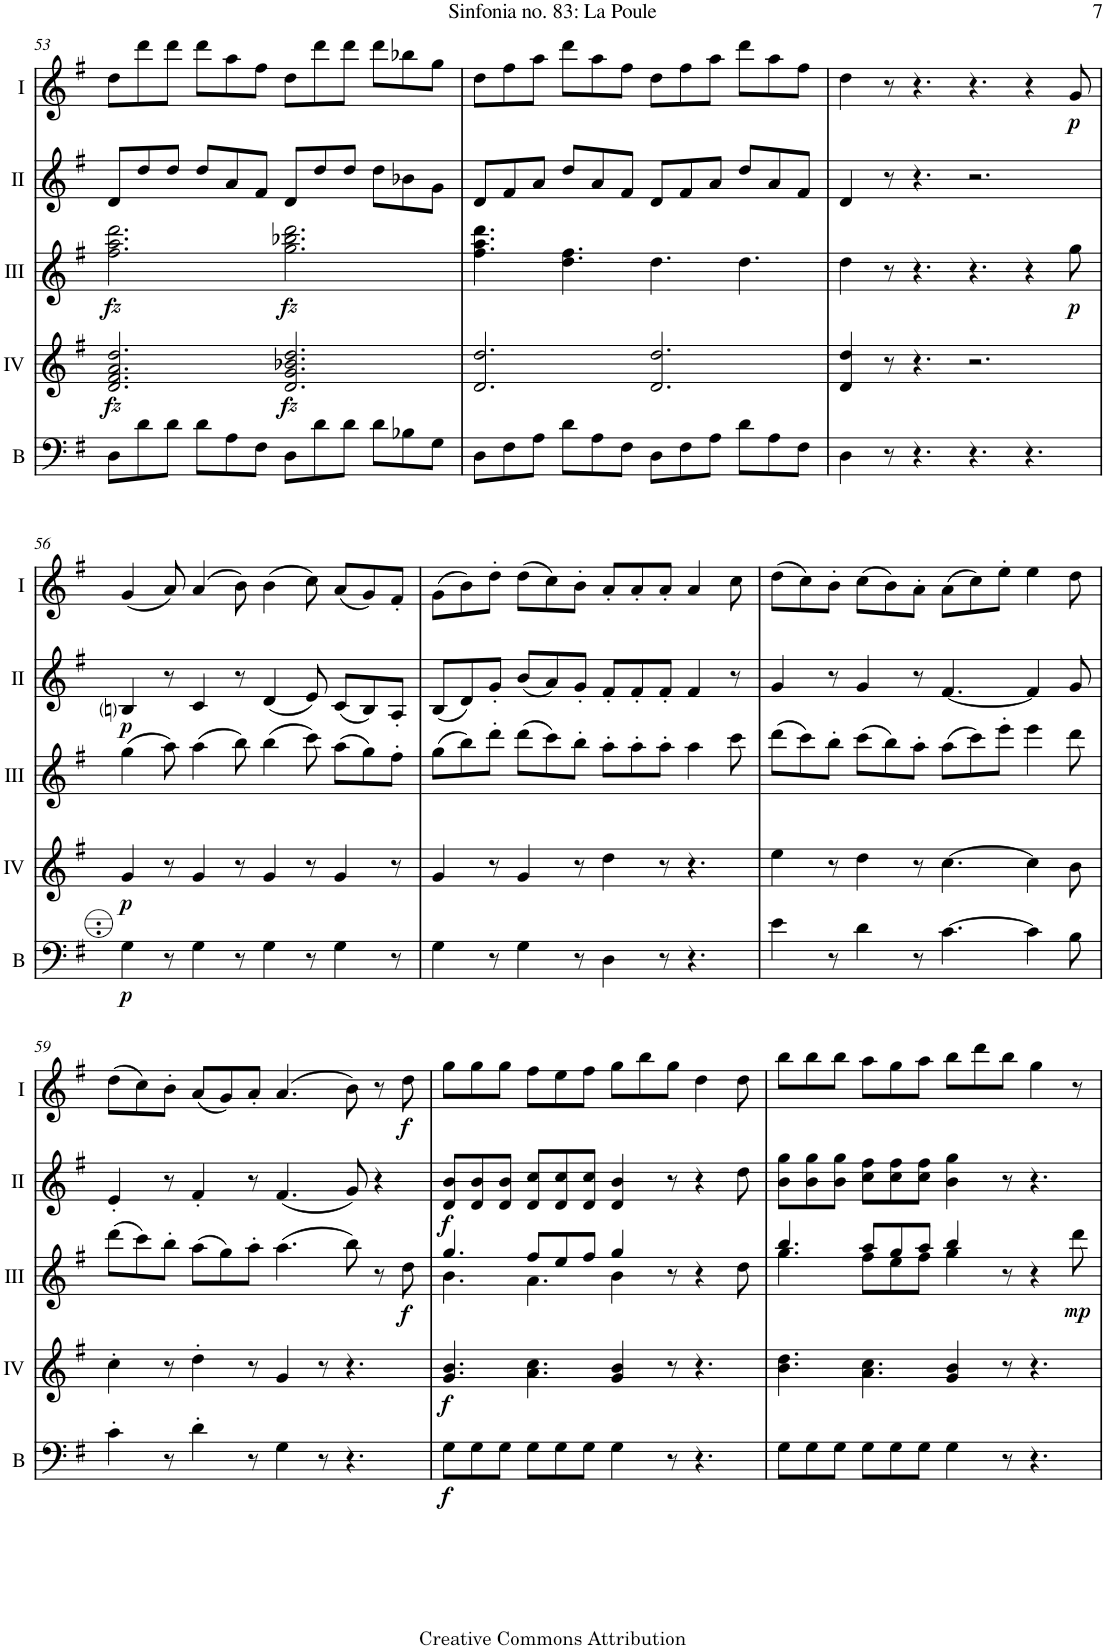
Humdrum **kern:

**kern	**dynam	**kern	**dynam	**kern	**dynam	**kern	**dynam	**kern	**dynam
*part5	*part5	*part4	*part4	*part3	*part3	*part2	*part2	*part1	*part1
*staff5	*staff5	*staff4	*staff4	*staff3	*staff3	*staff2	*staff2	*staff1	*staff1
*I"Bass	*	*I"Acc. 4	*	*I"Acc. 3	*	*I"Acc. 2	*	*I"Acc. 1	*
*I'B	*	*	*	*	*	*	*	*	*
!!LO:PB:g=z
*clefF4	*	*clefG2	*	*clefG2	*	*clefG2	*	*clefG2	*
*Trd7c12	*	*Trd7c12	*	*	*	*	*	*	*
*k[f#]	*	*k[f#]	*	*k[f#]	*	*k[f#]	*	*k[f#]	*
*M12/8	*	*M12/8	*	*M12/8	*	*M12/8	*	*M12/8	*
=53	=53	=53	=53	=53	=53	=53	=53	=53	=53
!	!	!	!LO:DY:b	!	!LO:DY:b	!	!	!	!
8D\L	.	2.d/ 2.f#/ 2.a/ 2.dd/	fz	2.ff#\ 2.aa\ 2.ddd\	fz	8d/L	.	8dd\L	.
8d\	.	.	.	.	.	8dd/	.	8ddd\	.
8d\J	.	.	.	.	.	8dd/J	.	8ddd\J	.
8d\L	.	.	.	.	.	8dd/L	.	8ddd\L	.
8A\	.	.	.	.	.	8a/	.	8aa\	.
8F#\J	.	.	.	.	.	8f#/J	.	8ff#\J	.
!	!	!	!LO:DY:b	!	!LO:DY:b	!	!	!	!
8D\L	.	2.d/ 2.g/ 2.b-X/ 2.dd/	fz	2.gg\ 2.bb-X\ 2.ddd\	fz	8d/L	.	8dd\L	.
8d\	.	.	.	.	.	8dd/	.	8ddd\	.
8d\J	.	.	.	.	.	8dd/J	.	8ddd\J	.
8d\L	.	.	.	.	.	8dd\L	.	8ddd\L	.
8B-X\	.	.	.	.	.	8b-X\	.	8bb-X\	.
8G\J	.	.	.	.	.	8g\J	.	8gg\J	.
=54	=54	=54	=54	=54	=54	=54	=54	=54	=54
8D\L	.	2.d/ 2.dd/	.	4.ff#\ 4.aa\ 4.ddd\	.	8d/L	.	8dd\L	.
8F#\	.	.	.	.	.	8f#/	.	8ff#\	.
8A\J	.	.	.	.	.	8a/J	.	8aa\J	.
8d\L	.	.	.	4.dd\ 4.ff#\	.	8dd/L	.	8ddd\L	.
8A\	.	.	.	.	.	8a/	.	8aa\	.
8F#\J	.	.	.	.	.	8f#/J	.	8ff#\J	.
8D\L	.	2.d/ 2.dd/	.	4.dd\	.	8d/L	.	8dd\L	.
8F#\	.	.	.	.	.	8f#/	.	8ff#\	.
8A\J	.	.	.	.	.	8a/J	.	8aa\J	.
8d\L	.	.	.	4.dd\	.	8dd/L	.	8ddd\L	.
8A\	.	.	.	.	.	8a/	.	8aa\	.
8F#\J	.	.	.	.	.	8f#/J	.	8ff#\J	.
=55	=55	=55	=55	=55	=55	=55	=55	=55	=55
4D\	.	4d/ 4dd/	.	4dd\	.	4d/	.	4dd\	.
8r	.	8r	.	8r	.	8r	.	8r	.
4.r	.	4.r	.	4.r	.	4.r	.	4.r	.
4.r	.	2.r	.	4.r	.	2.r	.	4.r	.
4.r	.	.	.	4r	.	.	.	4r	.
!	!	!	!	!	!LO:DY:b	!	!	!	!LO:DY:b
.	.	.	.	8gg\	p	.	.	8g/	p
!!LO:LB:g=z
=56	=56	=56	=56	=56	=56	=56	=56	=56	=56
!	!LO:DY:b	!	!LO:DY:b	!	!	!	!LO:DY:b	!	!
4G\	p	4g/	p	(4gg\	.	4Bni/	p	(4g/	.
8r	.	8r	.	8aa\)	.	8r	.	8a/)	.
4G\	.	4g/	.	(4aa\	.	4c/	.	(4a/	.
8r	.	8r	.	8bb\)	.	8r	.	8b\)	.
4G\	.	4g/	.	(4bb\	.	(4d/	.	(4b\	.
8r	.	8r	.	8ccc\)	.	8e/)	.	8cc\)	.
4G\	.	4g/	.	(8aa\L	.	(8c/L	.	(8a/L	.
.	.	.	.	8gg\)	.	8B/)	.	8g/)	.
8r	.	8r	.	8ff#'\J	.	8A'/J	.	8f#'/J	.
=57	=57	=57	=57	=57	=57	=57	=57	=57	=57
4G\	.	4g/	.	(8gg\L	.	(8B/L	.	(8g\L	.
.	.	.	.	8bb\)	.	8d/)	.	8b\)	.
8r	.	8r	.	8ddd'\J	.	8g'/J	.	8dd'\J	.
4G\	.	4g/	.	(8ddd\L	.	(8b/L	.	(8dd\L	.
.	.	.	.	8ccc\)	.	8a/)	.	8cc\)	.
8r	.	8r	.	8bb'\J	.	8g'/J	.	8b'\J	.
4D\	.	4dd\	.	8aa'\L	.	8f#'/L	.	8a'/L	.
.	.	.	.	8aa'\	.	8f#'/	.	8a'/	.
8r	.	8r	.	8aa'\J	.	8f#'/J	.	8a'/J	.
4.r	.	4.r	.	4aa\	.	4f#/	.	4a/	.
.	.	.	.	8ccc\	.	8r	.	8cc\	.
=58	=58	=58	=58	=58	=58	=58	=58	=58	=58
4e\	.	4ee\	.	(8ddd\L	.	4g/	.	(8dd\L	.
.	.	.	.	8ccc\)	.	.	.	8cc\)	.
8r	.	8r	.	8bb'\J	.	8r	.	8b'\J	.
4d\	.	4dd\	.	(8ccc\L	.	4g/	.	(8cc\L	.
.	.	.	.	8bb\)	.	.	.	8b\)	.
8r	.	8r	.	8aa'\J	.	8r	.	8a'\J	.
[4.c\	.	[4.cc\	.	(8aa\L	.	[4.f#/	.	(8a\L	.
.	.	.	.	8ccc\)	.	.	.	8cc\)	.
.	.	.	.	8eee'\J	.	.	.	8ee'\J	.
4c\]	.	4cc\]	.	4eee\	.	4f#/]	.	4ee\	.
8B\	.	8b\	.	8ddd\	.	8g/	.	8dd\	.
!!LO:LB:g=z
=59	=59	=59	=59	=59	=59	=59	=59	=59	=59
4c'\	.	4cc'\	.	(8ddd\L	.	4e'/	.	(8dd\L	.
.	.	.	.	8ccc\)	.	.	.	8cc\)	.
8r	.	8r	.	8bb'\J	.	8r	.	8b'\J	.
4d'\	.	4dd'\	.	(8aa\L	.	4f#'/	.	(8a/L	.
.	.	.	.	8gg\)	.	.	.	8g/)	.
8r	.	8r	.	8aa'\J	.	8r	.	8a'/J	.
4G\	.	4g/	.	(4.aa\	.	(4.f#/	.	(4.a/	.
8r	.	8r	.	.	.	.	.	.	.
4.r	.	4.r	.	8bb\)	.	8g/)	.	8b\)	.
.	.	.	.	8r	.	4r	.	8r	.
!	!	!	!	!	!LO:DY:b	!	!	!	!LO:DY:b
.	.	.	.	8dd\	f	.	.	8dd\	f
=60	=60	=60	=60	=60	=60	=60	=60	=60	=60
*	*	*	*	*^	*	*	*	*	*
!	!LO:DY:b	!	!LO:DY:b	!	!	!	!	!LO:DY:b	!	!
8G\L	f	4.g/ 4.b/	f	4.gg/	4.b\	.	8d/ 8b/L	f	8gg\L	.
8G\	.	.	.	.	.	.	8d/ 8b/	.	8gg\	.
8G\J	.	.	.	.	.	.	8d/ 8b/J	.	8gg\J	.
8G\L	.	4.a\ 4.cc\	.	8ff#/L	4.a\	.	8d/ 8cc/L	.	8ff#\L	.
8G\	.	.	.	8ee/	.	.	8d/ 8cc/	.	8ee\	.
8G\J	.	.	.	8ff#/J	.	.	8d/ 8cc/J	.	8ff#\J	.
4G\	.	4g/ 4b/	.	4gg/	4b\	.	4d/ 4b/	.	8gg\L	.
.	.	.	.	.	.	.	.	.	8bb\	.
8r	.	8r	.	8r	8ryy	.	8r	.	8gg\J	.
4.r	.	4.r	.	4r	4ryy	.	4r	.	4dd\	.
.	.	.	.	8dd\	8ryy	.	8dd\	.	8dd\	.
=61	=61	=61	=61	=61	=61	=61	=61	=61	=61	=61
8G\L	.	4.b\ 4.dd\	.	4.bb/	4.gg\	.	8b\ 8gg\L	.	8bb\L	.
8G\	.	.	.	.	.	.	8b\ 8gg\	.	8bb\	.
8G\J	.	.	.	.	.	.	8b\ 8gg\J	.	8bb\J	.
8G\L	.	4.a\ 4.cc\	.	8aa/L	8ff#\L	.	8cc\ 8ff#\L	.	8aa\L	.
8G\	.	.	.	8gg/	8ee\	.	8cc\ 8ff#\	.	8gg\	.
8G\J	.	.	.	8aa/J	8ff#\J	.	8cc\ 8ff#\J	.	8aa\J	.
4G\	.	4g/ 4b/	.	4bb/	4gg\	.	4b\ 4gg\	.	8bb\L	.
.	.	.	.	.	.	.	.	.	8ddd\	.
8r	.	8r	.	8r	8ryy	.	8r	.	8bb\J	.
4.r	.	4.r	.	4r	4ryy	.	4.r	.	4gg\	.
!	!	!	!	!	!	!LO:DY:b	!	!	!	!
.	.	.	.	8ddd\	8ryy	mp	.	.	8r	.
*	*	*	*	*v	*v	*	*	*	*	*
=	=	=	=	=	=	=	=	=	=
*-	*-	*-	*-	*-	*-	*-	*-	*-	*-
